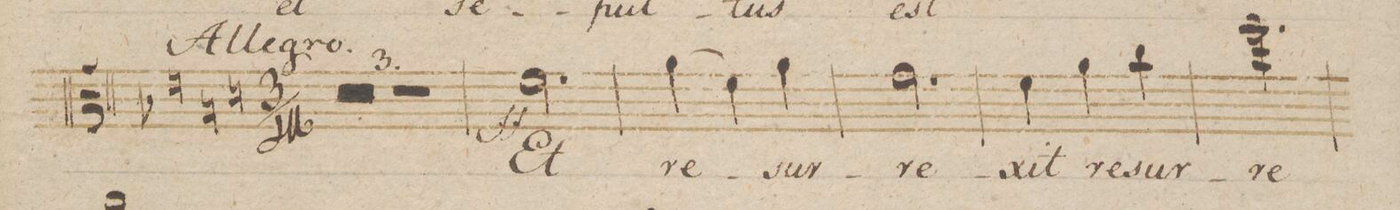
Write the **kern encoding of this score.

**kern	**text	**dynam
*I"Alto.	*	*
*clefC3	*	*
*k[b-e-a-d-]	*	*
*met(c|)	*	*
*M3/4	*	*
*null	*	*
*k[b-]	*	*
1.r	.	.
=126	=126	=126
=127	=127	=127
2.r	.	.
=128	=128	=128
2.f\	-Et	ff
=129	=129	=129
(4a\	re-	.
4f\)	.	.
4a\	-sur-	.
=130	=130	=130
2.g\	-re-	.
=131	=131	=131
4f\	-xit	.
4a\	re-	.
4cc\	-sur-	.
=132	=132	=132
2.ff\	-re-	.
=133	=133	=133
*-	*-	*-
